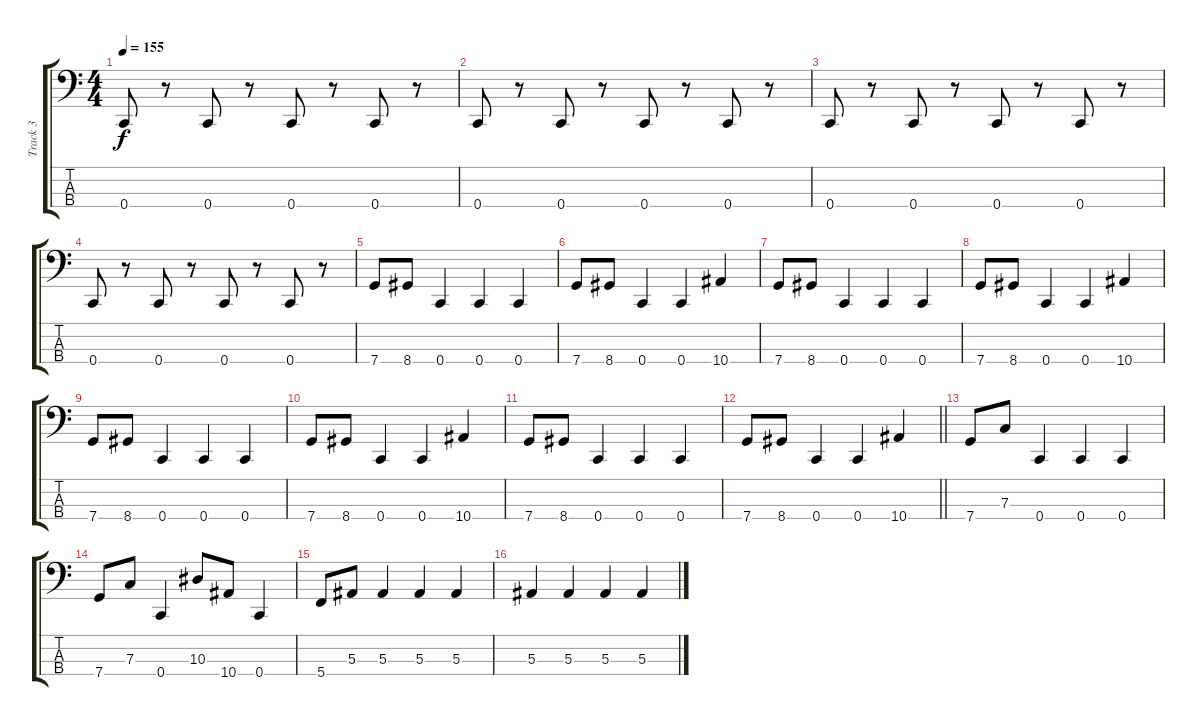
\track ("Track 3" "Track 3") {instrument electricbassfinger}
\staff {score tabs}
\tuning (Eb2 Bb1 F1 C1) {hide}
\ts (4 4)
\tempo 155
\clef f4
\ks c
0.4.8{dy f} r.8 0.4.8 r.8 0.4.8 r.8 0.4.8 r.8 |
0.4.8 r.8 0.4.8 r.8 0.4.8 r.8 0.4.8 r.8 |
0.4.8 r.8 0.4.8 r.8 0.4.8 r.8 0.4.8 r.8 |
0.4.8 r.8 0.4.8 r.8 0.4.8 r.8 0.4.8 r.8 |
7.4.8 8.4.8 0.4.4 0.4.4 0.4.4 |
7.4.8 8.4.8 0.4.4 0.4.4 10.4.4 |
7.4.8 8.4.8 0.4.4 0.4.4 0.4.4 |
7.4.8 8.4.8 0.4.4 0.4.4 10.4.4 |
7.4.8 8.4.8 0.4.4 0.4.4 0.4.4 |
7.4.8 8.4.8 0.4.4 0.4.4 10.4.4 |
7.4.8 8.4.8 0.4.4 0.4.4 0.4.4 |
\barLineRight lightlight
7.4.8 8.4.8 0.4.4 0.4.4 10.4.4 |
7.4.8 7.3.8 0.4.4 0.4.4 0.4.4 |
7.4.8 7.3.8 0.4.4 10.3.8 10.4.8 0.4.4 |
5.4.8 5.3.8 5.3.4 5.3.4 5.3.4 |
5.3.4 5.3.4 5.3.4 5.3.4
